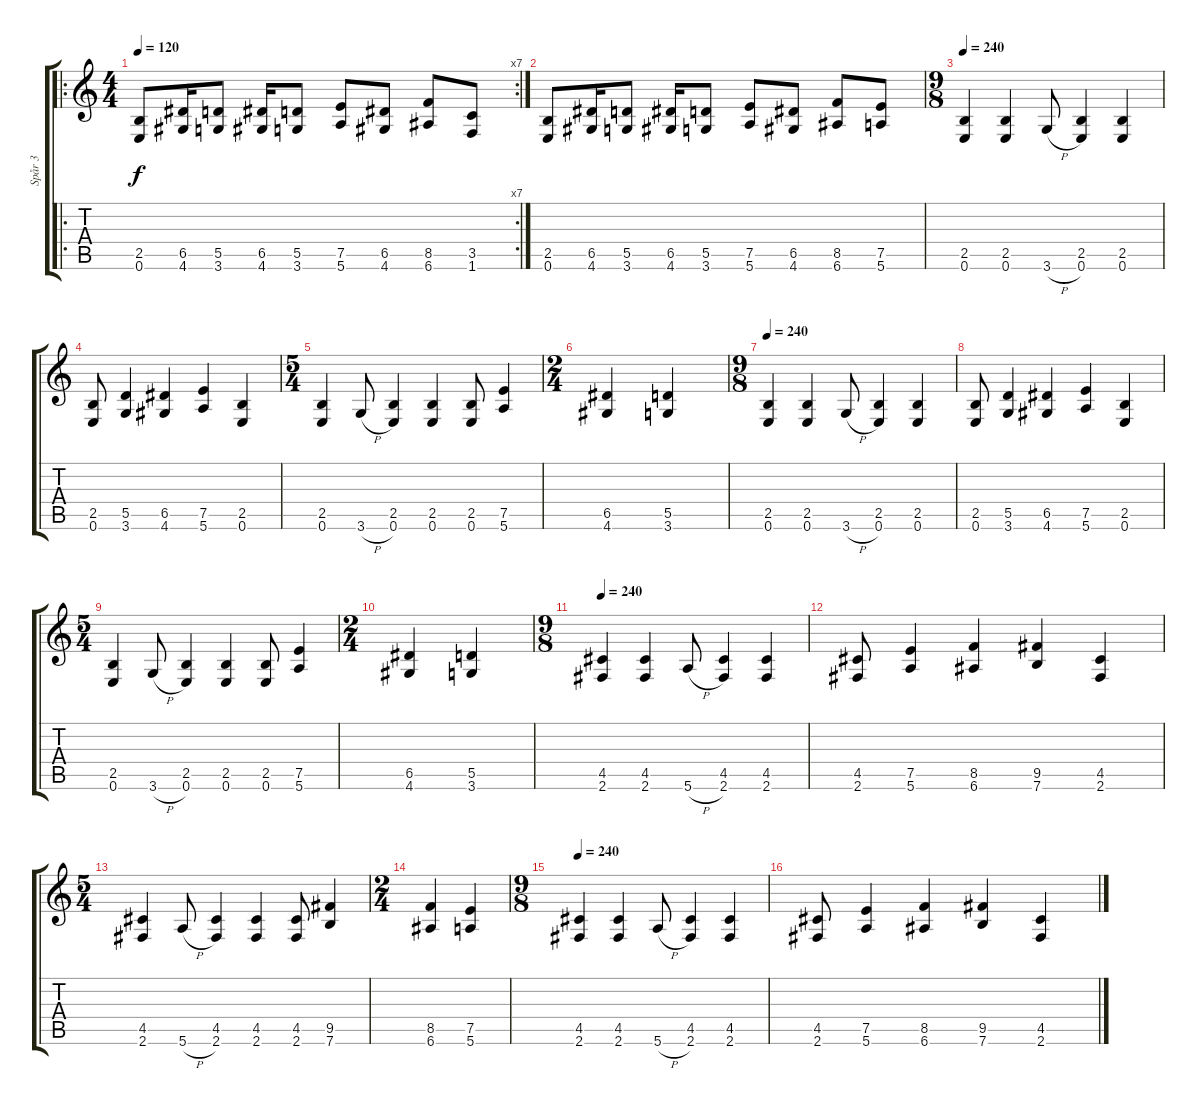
\track ("Spår 3" "Spår 3") {instrument distortionguitar}
\staff {score tabs}
\tuning (E4 B3 G3 D3 A2 E2) {hide}
\ro
\rc 7
\ts (4 4)
\tempo 120
\clef g2
\ks c
(2.5 0.6).8{dy f} (6.5 4.6).16 (5.5 3.6).8 (6.5 4.6).16 (5.5 3.6).8 (7.5 5.6).8 (6.5 4.6).8 (8.5 6.6).8 (3.5 1.6).8 |
(2.5 0.6).8 (6.5 4.6).16 (5.5 3.6).8 (6.5 4.6).16 (5.5 3.6).8 (7.5 5.6).8 (6.5 4.6).8 (8.5 6.6).8 (7.5 5.6).8 |
\ts (9 8)
\tempo 240
(2.5 0.6).4 (2.5 0.6).4 3.6{h}.8 (2.5 0.6).4 (2.5 0.6).4 |
(2.5 0.6).8 (5.5 3.6).4 (6.5 4.6).4 (7.5 5.6).4 (2.5 0.6).4 |
\ts (5 4)
(2.5 0.6).4 3.6{h}.8 (2.5 0.6).4 (2.5 0.6).4 (2.5 0.6).8 (7.5 5.6).4 |
\ts (2 4)
(6.5 4.6).4 (5.5 3.6).4 |
\ts (9 8)
\tempo 240
(2.5 0.6).4 (2.5 0.6).4 3.6{h}.8 (2.5 0.6).4 (2.5 0.6).4 |
(2.5 0.6).8 (5.5 3.6).4 (6.5 4.6).4 (7.5 5.6).4 (2.5 0.6).4 |
\ts (5 4)
(2.5 0.6).4 3.6{h}.8 (2.5 0.6).4 (2.5 0.6).4 (2.5 0.6).8 (7.5 5.6).4 |
\ts (2 4)
(6.5 4.6).4 (5.5 3.6).4 |
\ts (9 8)
\tempo 240
(4.5 2.6).4 (4.5 2.6).4 5.6{h}.8 (4.5 2.6).4 (4.5 2.6).4 |
(4.5 2.6).8 (7.5 5.6).4 (8.5 6.6).4 (9.5 7.6).4 (4.5 2.6).4 |
\ts (5 4)
(4.5 2.6).4 5.6{h}.8 (4.5 2.6).4 (4.5 2.6).4 (4.5 2.6).8 (9.5 7.6).4 |
\ts (2 4)
(8.5 6.6).4 (7.5 5.6).4 |
\ts (9 8)
\tempo 240
(4.5 2.6).4 (4.5 2.6).4 5.6{h}.8 (4.5 2.6).4 (4.5 2.6).4 |
(4.5 2.6).8 (7.5 5.6).4 (8.5 6.6).4 (9.5 7.6).4 (4.5 2.6).4
